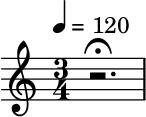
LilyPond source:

\version "2.24.2"
\language "english"
\include "lilypond-book-preamble.ly"
#(ly:set-option 'tall-page-formats 'png)
\header
{
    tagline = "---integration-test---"
}
\score
{
    % OPEN_BRACKETS:
    \new Staff
    {
        % OPEN_BRACKETS:
        \new Voice
        {
            % OPEN_BRACKETS:
            {
                % BEFORE:
                % COMMANDS:
                \tempo 4=120
                % OPENING:
                % COMMANDS:
                \time 3/4
                r2.
                % AFTER:
                % ARTICULATIONS:
                \fermata
            % CLOSE_BRACKETS:
            }
        % CLOSE_BRACKETS:
        }
    % CLOSE_BRACKETS:
    }
}
